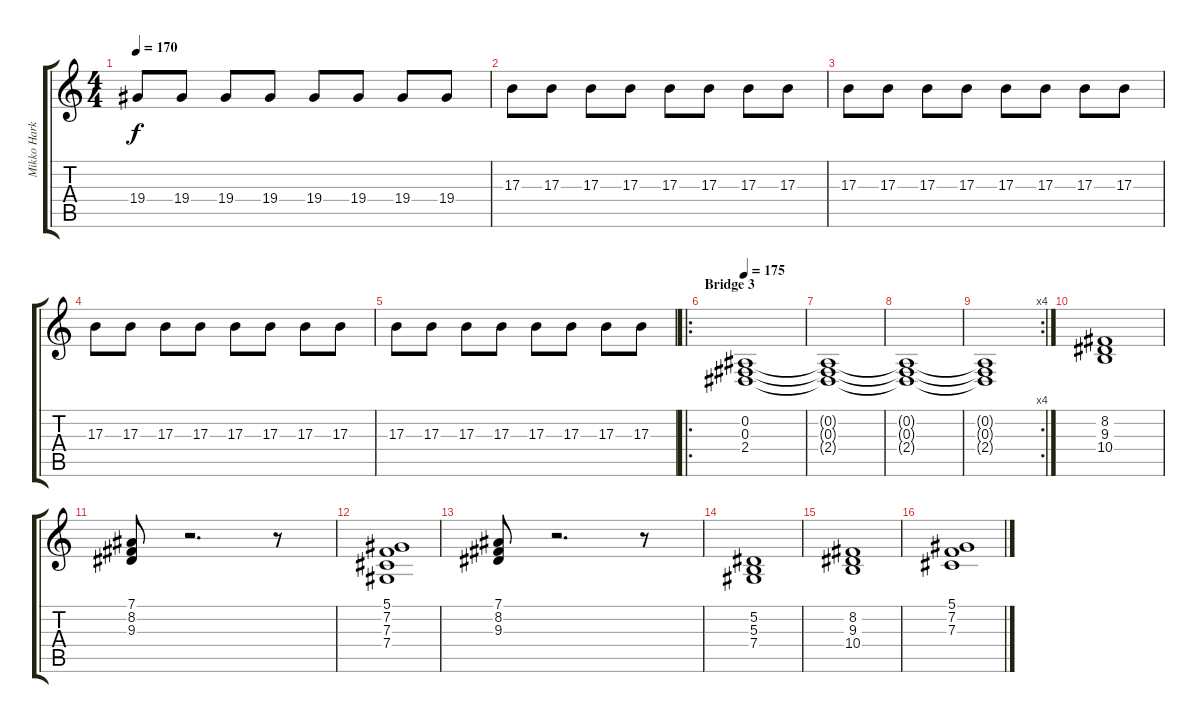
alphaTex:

\track ("Mikko Harkin LH" "Mikko Hark") {instrument harpsichord}
\staff {score tabs}
\tuning (Eb4 Bb3 Gb3 Db3 Ab2 Eb2) {hide}
\ts (4 4)
\tempo 170
\clef g2
\ks c
19.4.8{dy f} 19.4.8 19.4.8 19.4.8 19.4.8 19.4.8 19.4.8 19.4.8 |
17.3.8 17.3.8 17.3.8 17.3.8 17.3.8 17.3.8 17.3.8 17.3.8 |
17.3.8 17.3.8 17.3.8 17.3.8 17.3.8 17.3.8 17.3.8 17.3.8 |
17.3.8 17.3.8 17.3.8 17.3.8 17.3.8 17.3.8 17.3.8 17.3.8 |
17.3.8 17.3.8 17.3.8 17.3.8 17.3.8 17.3.8 17.3.8 17.3.8 |
\ro
\section ("" "Bridge 3")
\tempo 175
(0.2 0.3 2.4).1{volume 9 instrument stringensemble1} |
(0.2{t} 0.3{t} 2.4{t}).1 |
(0.2{t} 0.3{t} 2.4{t}).1 |
\rc 4
(0.2{t} 0.3{t} 2.4{t}).1 |
(8.2 9.3 10.4).1{volume 13 instrument stringensemble1} |
(7.1 8.2 9.3).8 r.2{d} r.8 |
(5.1 7.2 7.3 7.4).1 |
(7.1 8.2 9.3).8 r.2{d} r.8 |
(5.2 5.3 7.4).1 |
(8.2 9.3 10.4).1{instrument stringensemble1} |
(5.1 7.2 7.3).1
